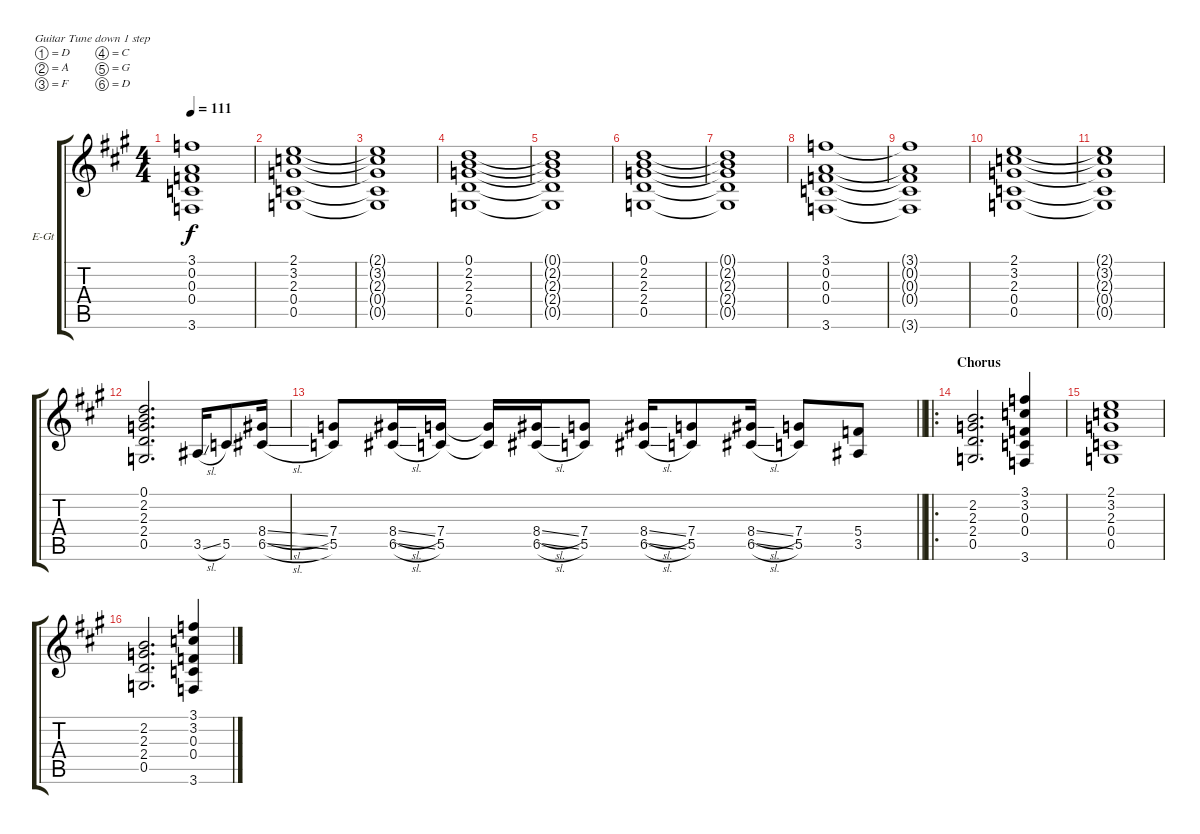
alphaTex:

\bracketExtendMode groupsimilarinstruments
\firstSystemTrackNameOrientation horizontal
\otherSystemsTrackNameOrientation horizontal
\track ("Rhythm Guitar - L" "E-Gt") {instrument distortionguitar}
\staff {score tabs}
\tuning (D4 A3 F3 C3 G2 D2)
\ts (4 4)
\tempo 111
\clef g2
\ks a
(3.1{t} 0.2{t} 0.3{t} 0.4{t} 3.6{t}).1{dy f} |
(2.1 3.2 2.3 0.4 0.5).1 |
(2.1{t} 3.2{t} 2.3{t} 0.4{t} 0.5{t}).1 |
(0.1 2.2 2.3 2.4 0.5).1 |
(0.1{t} 2.2{t} 2.3{t} 2.4{t} 0.5{t}).1 |
(0.1 2.2 2.3 2.4 0.5).1 |
(0.1{t} 2.2{t} 2.3{t} 2.4{t} 0.5{t}).1 |
(3.1 0.2 0.3 0.4 3.6).1 |
(3.1{t} 0.2{t} 0.3{t} 0.4{t} 3.6{t}).1 |
(2.1 3.2 2.3 0.4 0.5).1 |
(2.1{t} 3.2{t} 2.3{t} 0.4{t} 0.5{t}).1 |
(0.1 2.2 2.3 2.4 0.5).2{d} 3.5{sl}.16 5.5.8 (8.4{sl} 6.5{sl}).16 |
\barLineRight lightlight
(7.4 5.5).8 (8.4{sl} 6.5{sl}).16 (7.4 5.5).16 (7.4{t} 5.5{t}).16 (8.4{sl} 6.5{sl}).16 (7.4 5.5).8 (8.4{sl} 6.5{sl}).16 (7.4 5.5).8 (8.4{sl} 6.5{sl}).16 (7.4 5.5).8 (5.4 3.5).8 |
\ro
\section ("" "Chorus")
(2.2 2.3 2.4 0.5).2{d} (3.1 3.2 0.3 0.4 3.6).4 |
(2.1 3.2 2.3 0.4 0.5).1 |
(2.2 2.3 2.4 0.5).2{d} (3.1 3.2 0.3 0.4 3.6).4
